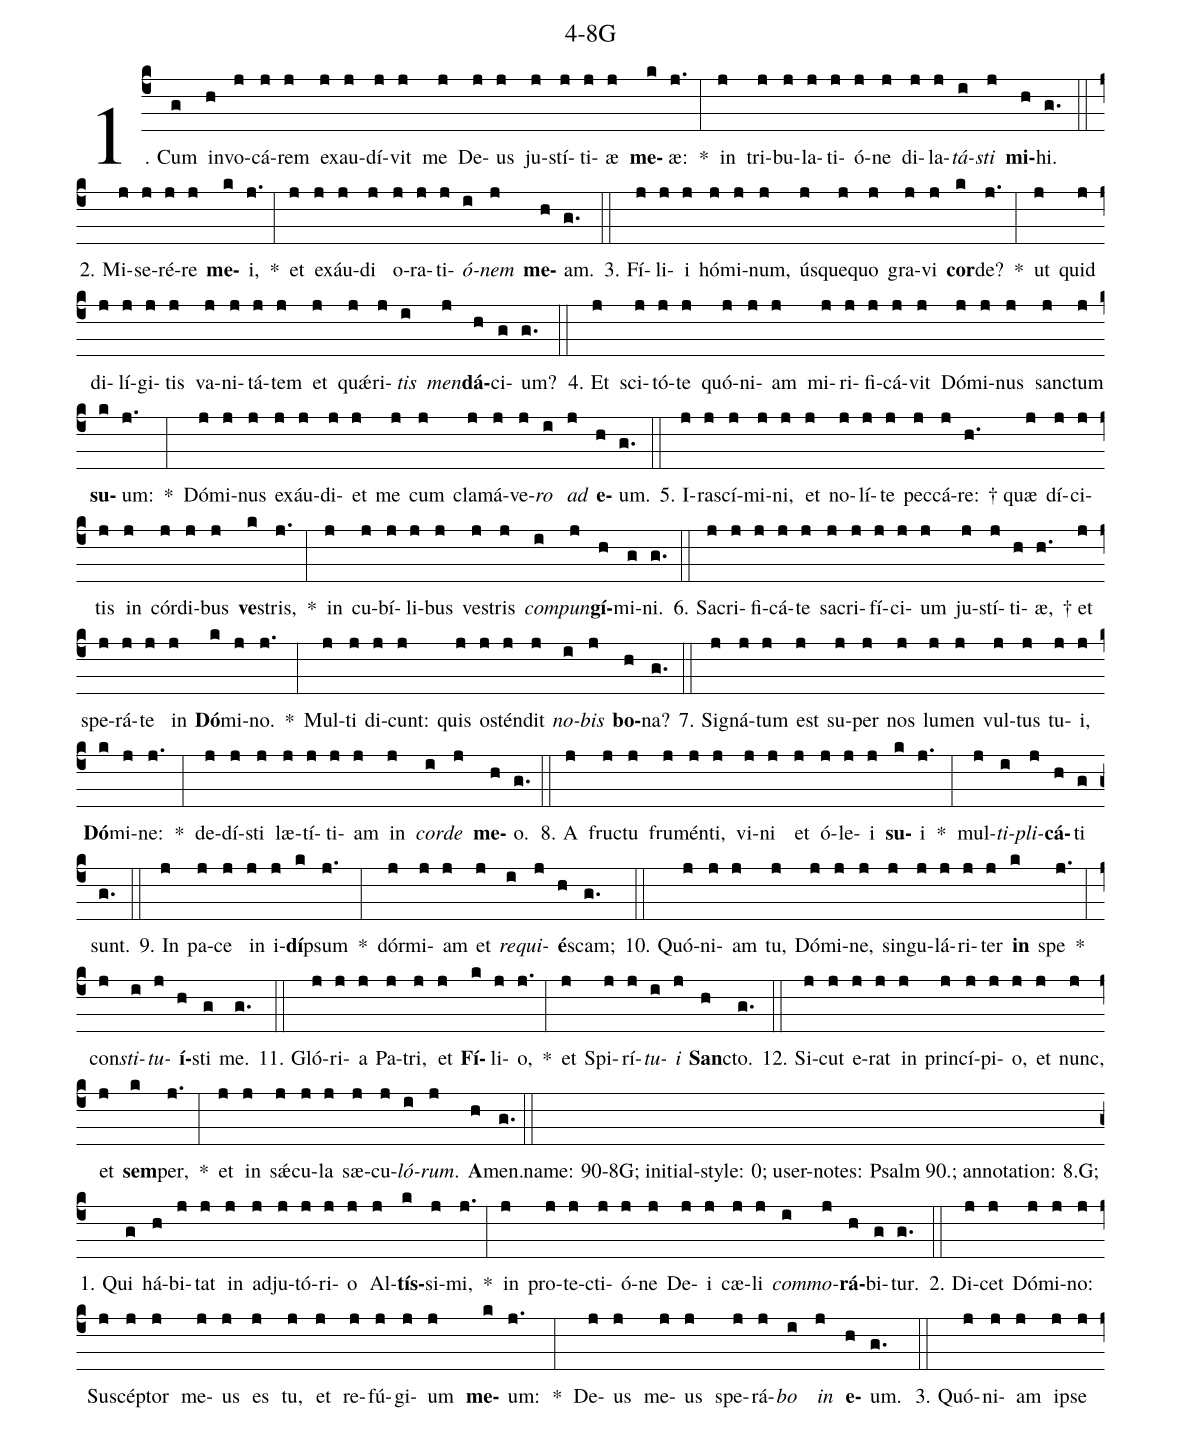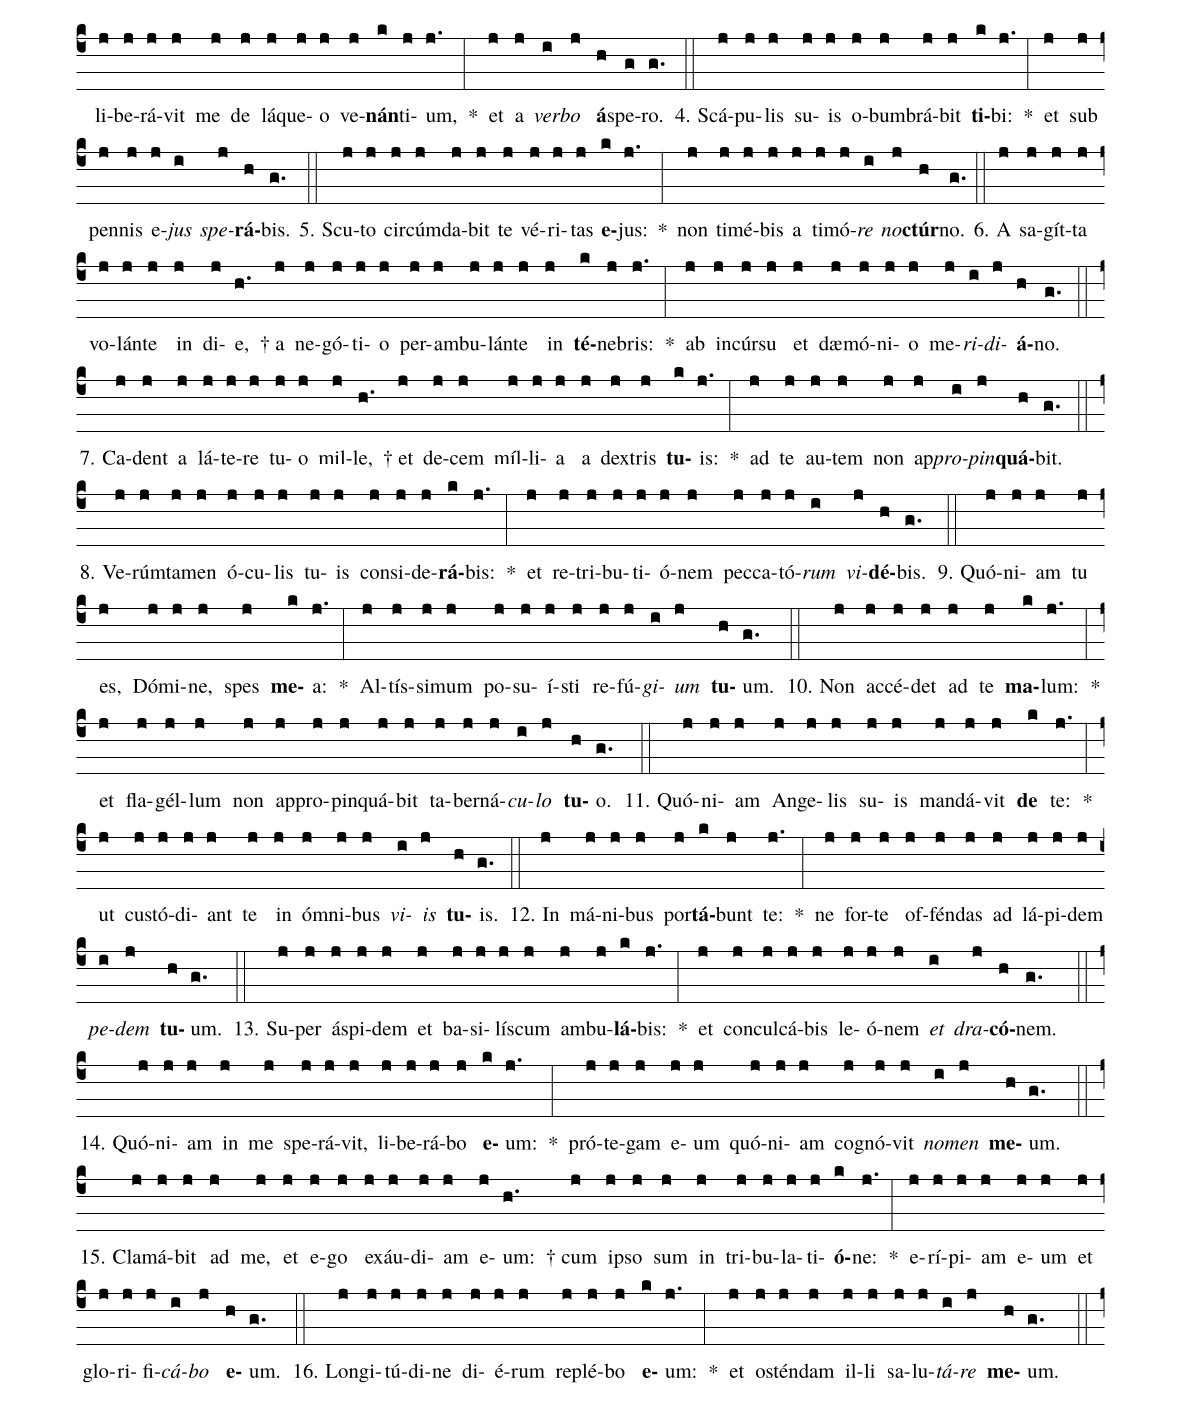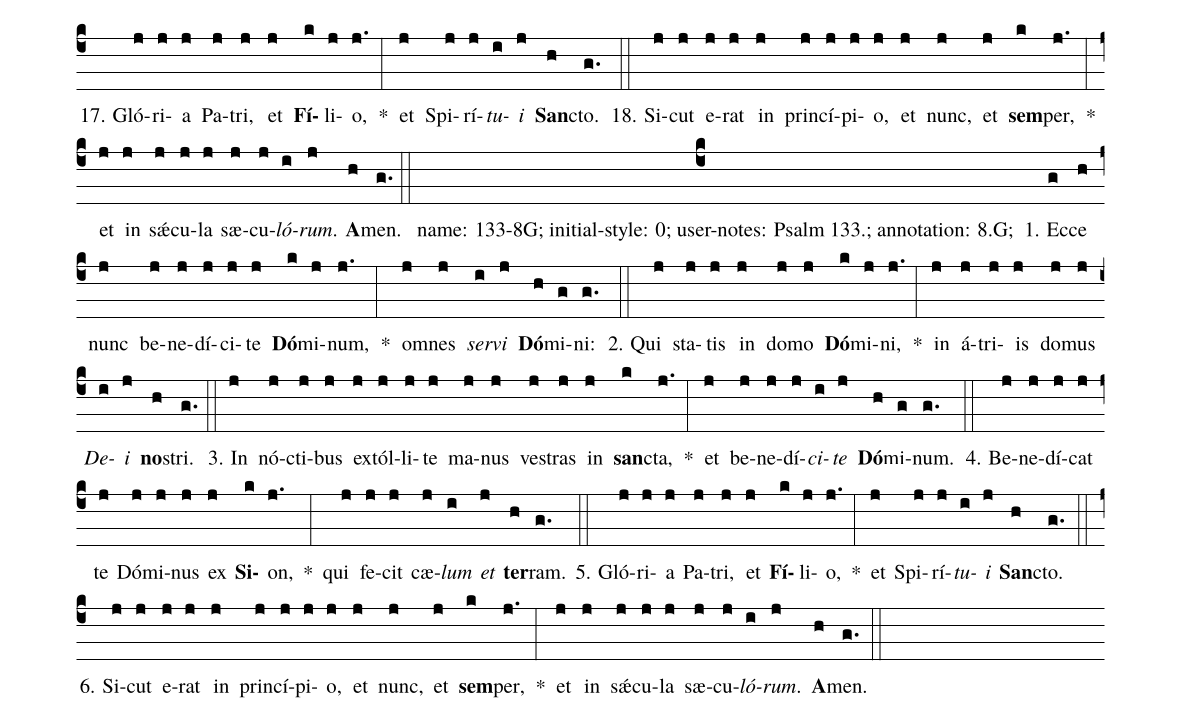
name: 4-8G;
%%
(c4)1. Cum(g) in(h)vo(j)cá(j)rem(j) ex(j)au(j)dí(j)vit(j) me(j) De(j)us(j) ju(j)stí(j)ti(j)æ(j) <b>me</b>(k)æ:(j.) *(:) in(j) tri(j)bu(j)la(j)ti(j)ó(j)ne(j) di(j)la(j)<i>tá</i>(i)<i>sti</i>(j) <b>mi</b>(h)hi.(g.) (::)
2. Mi(j)se(j)ré(j)re(j) <b>me</b>(k)i,(j.) *(:) et(j) ex(j)áu(j)di(j) o(j)ra(j)ti(j)<i>ó</i>(i)<i>nem</i>(j) <b>me</b>(h)am.(g.) (::)
3. Fí(j)li(j)i(j) hó(j)mi(j)num,(j) ús(j)que(j)quo(j) gra(j)vi(j) <b>cor</b>(k)de?(j.) *(:) ut(j) quid(j) di(j)lí(j)gi(j)tis(j) va(j)ni(j)tá(j)tem(j) et(j) qu<sp>'ae</sp>(j)ri(j)<i>tis</i>(i) <i>men</i>(j)<b>dá</b>(h)ci(g)um?(g.) (::)
4. Et(j) sci(j)tó(j)te(j) quó(j)ni(j)am(j) mi(j)ri(j)fi(j)cá(j)vit(j) Dó(j)mi(j)nus(j) san(j)ctum(j) <b>su</b>(k)um:(j.) *(:) Dó(j)mi(j)nus(j) ex(j)áu(j)di(j)et(j) me(j) cum(j) cla(j)má(j)ve(j)<i>ro</i>(i) <i>ad</i>(j) <b>e</b>(h)um.(g.) (::)
5. I(j)ra(j)scí(j)mi(j)ni,(j) et(j) no(j)lí(j)te(j) pec(j)cá(j)re:(h.) † quæ(j) dí(j)ci(j)tis(j) in(j) cór(j)di(j)bus(j) <b>ve</b>(k)stris,(j.) *(:) in(j) cu(j)bí(j)li(j)bus(j) ve(j)stris(j) <i>com</i>(i)<i>pun</i>(j)<b>gí</b>(h)mi(g)ni.(g.) (::)
6. Sa(j)cri(j)fi(j)cá(j)te(j) sa(j)cri(j)fí(j)ci(j)um(j) ju(j)stí(j)ti(h)æ,(h.) † et(j) spe(j)rá(j)te(j) in(j) <b>Dó</b>(k)mi(j)no.(j.) *(:) Mul(j)ti(j) di(j)cunt:(j) quis(j) o(j)stén(j)dit(j) <i>no</i>(i)<i>bis</i>(j) <b>bo</b>(h)na?(g.) (::)
7. Si(j)gná(j)tum(j) est(j) su(j)per(j) nos(j) lu(j)men(j) vul(j)tus(j) tu(j)i,(j) <b>Dó</b>(k)mi(j)ne:(j.) *(:) de(j)dí(j)sti(j) læ(j)tí(j)ti(j)am(j) in(j) <i>cor</i>(i)<i>de</i>(j) <b>me</b>(h)o.(g.) (::)
8. A(j) fru(j)ctu(j) fru(j)mén(j)ti,(j) vi(j)ni(j) et(j) ó(j)le(j)i(j) <b>su</b>(k)i(j.) *(:) mul(j)<i>ti</i>(i)<i>pli</i>(j)<b>cá</b>(h)ti(g) sunt.(g.) (::)
9. In(j) pa(j)ce(j) in(j) i(j)<b>dí</b>(k)psum(j.) *(:) dór(j)mi(j)am(j) et(j) <i>re</i>(i)<i>qui</i>(j)<b>é</b>(h)scam;(g.) (::)
10. Quó(j)ni(j)am(j) tu,(j) Dó(j)mi(j)ne,(j) sin(j)gu(j)lá(j)ri(j)ter(j) <b>in</b>(k) spe(j.) *(:) con(j)<i>sti</i>(i)<i>tu</i>(j)<b>í</b>(h)sti(g) me.(g.) (::)
11. Gló(j)ri(j)a(j) Pa(j)tri,(j) et(j) <b>Fí</b>(k)li(j)o,(j.) *(:) et(j) Spi(j)rí(j)<i>tu</i>(i)<i>i</i>(j) <b>San</b>(h)cto.(g.) (::)
12. Si(j)cut(j) e(j)rat(j) in(j) prin(j)cí(j)pi(j)o,(j) et(j) nunc,(j) et(j) <b>sem</b>(k)per,(j.) *(:) et(j) in(j) s<sp>'ae</sp>(j)cu(j)la(j) sæ(j)cu(j)<i>ló</i>(i)<i>rum</i>.(j) <b>A</b>(h)men.(g.) (::)

name: 90-8G;
initial-style: 0;
user-notes: Psalm 90.;
annotation: 8.G;
%%
(c4)1. Qui(g) há(h)bi(j)tat(j) in(j) ad(j)ju(j)tó(j)ri(j)o(j) Al(j)<b>tís</b>(k)si(j)mi,(j.) *(:) in(j) pro(j)te(j)cti(j)ó(j)ne(j) De(j)i(j) cæ(j)li(j) <i>com</i>(i)<i>mo</i>(j)<b>rá</b>(h)bi(g)tur.(g.) (::)
2. Di(j)cet(j) Dó(j)mi(j)no:(j) Sus(j)cép(j)tor(j) me(j)us(j) es(j) tu,(j) et(j) re(j)fú(j)gi(j)um(j) <b>me</b>(k)um:(j.) *(:) De(j)us(j) me(j)us(j) spe(j)rá(j)<i>bo</i>(i) <i>in</i>(j) <b>e</b>(h)um.(g.) (::)
3. Quó(j)ni(j)am(j) i(j)pse(j) li(j)be(j)rá(j)vit(j) me(j) de(j) lá(j)que(j)o(j) ve(j)<b>nán</b>(k)ti(j)um,(j.) *(:) et(j) a(j) <i>ver</i>(i)<i>bo</i>(j) <b>á</b>(h)spe(g)ro.(g.) (::)
4. Scá(j)pu(j)lis(j) su(j)is(j) o(j)bum(j)brá(j)bit(j) <b>ti</b>(k)bi:(j.) *(:) et(j) sub(j) pen(j)nis(j) e(j)<i>jus</i>(i) <i>spe</i>(j)<b>rá</b>(h)bis.(g.) (::)
5. Scu(j)to(j) cir(j)cúm(j)da(j)bit(j) te(j) vé(j)ri(j)tas(j) <b>e</b>(k)jus:(j.) *(:) non(j) ti(j)mé(j)bis(j) a(j) ti(j)mó(j)<i>re</i>(i) <i>no</i>(j)<b>ctúr</b>(h)no.(g.) (::)
6. A(j) sa(j)gít(j)ta(j) vo(j)lán(j)te(j) in(j) di(j)e,(h.) † a(j) ne(j)gó(j)ti(j)o(j) per(j)am(j)bu(j)lán(j)te(j) in(j) <b>té</b>(k)ne(j)bris:(j.) *(:) ab(j) in(j)cúr(j)su(j) et(j) dæ(j)mó(j)ni(j)o(j) me(j)<i>ri</i>(i)<i>di</i>(j)<b>á</b>(h)no.(g.) (::)
7. Ca(j)dent(j) a(j) lá(j)te(j)re(j) tu(j)o(j) mil(j)le,(h.) † et(j) de(j)cem(j) míl(j)li(j)a(j) a(j) dex(j)tris(j) <b>tu</b>(k)is:(j.) *(:) ad(j) te(j) au(j)tem(j) non(j) ap(j)<i>pro</i>(i)<i>pin</i>(j)<b>quá</b>(h)bit.(g.) (::)
8. Ve(j)rúm(j)ta(j)men(j) ó(j)cu(j)lis(j) tu(j)is(j) con(j)si(j)de(j)<b>rá</b>(k)bis:(j.) *(:) et(j) re(j)tri(j)bu(j)ti(j)ó(j)nem(j) pec(j)ca(j)tó(j)<i>rum</i>(i) <i>vi</i>(j)<b>dé</b>(h)bis.(g.) (::)
9. Quó(j)ni(j)am(j) tu(j) es,(j) Dó(j)mi(j)ne,(j) spes(j) <b>me</b>(k)a:(j.) *(:) Al(j)tís(j)si(j)mum(j) po(j)su(j)í(j)sti(j) re(j)fú(j)<i>gi</i>(i)<i>um</i>(j) <b>tu</b>(h)um.(g.) (::)
10. Non(j) ac(j)cé(j)det(j) ad(j) te(j) <b>ma</b>(k)lum:(j.) *(:) et(j) fla(j)gél(j)lum(j) non(j) ap(j)pro(j)pin(j)quá(j)bit(j) ta(j)ber(j)ná(j)<i>cu</i>(i)<i>lo</i>(j) <b>tu</b>(h)o.(g.) (::)
11. Quó(j)ni(j)am(j) An(j)ge(j)lis(j) su(j)is(j) man(j)dá(j)vit(j) <b>de</b>(k) te:(j.) *(:) ut(j) cu(j)stó(j)di(j)ant(j) te(j) in(j) óm(j)ni(j)bus(j) <i>vi</i>(i)<i>is</i>(j) <b>tu</b>(h)is.(g.) (::)
12. In(j) má(j)ni(j)bus(j) por(j)<b>tá</b>(k)bunt(j) te:(j.) *(:) ne(j) for(j)te(j) of(j)fén(j)das(j) ad(j) lá(j)pi(j)dem(j) <i>pe</i>(i)<i>dem</i>(j) <b>tu</b>(h)um.(g.) (::)
13. Su(j)per(j) á(j)spi(j)dem(j) et(j) ba(j)si(j)lí(j)scum(j) am(j)bu(j)<b>lá</b>(k)bis:(j.) *(:) et(j) con(j)cul(j)cá(j)bis(j) le(j)ó(j)nem(j) <i>et</i>(i) <i>dra</i>(j)<b>có</b>(h)nem.(g.) (::)
14. Quó(j)ni(j)am(j) in(j) me(j) spe(j)rá(j)vit,(j) li(j)be(j)rá(j)bo(j) <b>e</b>(k)um:(j.) *(:) pró(j)te(j)gam(j) e(j)um(j) quó(j)ni(j)am(j) co(j)gnó(j)vit(j) <i>no</i>(i)<i>men</i>(j) <b>me</b>(h)um.(g.) (::)
15. Cla(j)má(j)bit(j) ad(j) me,(j) et(j) e(j)go(j) ex(j)áu(j)di(j)am(j) e(j)um:(h.) † cum(j) i(j)pso(j) sum(j) in(j) tri(j)bu(j)la(j)ti(j)<b>ó</b>(k)ne:(j.) *(:) e(j)rí(j)pi(j)am(j) e(j)um(j) et(j) glo(j)ri(j)fi(j)<i>cá</i>(i)<i>bo</i>(j) <b>e</b>(h)um.(g.) (::)
16. Lon(j)gi(j)tú(j)di(j)ne(j) di(j)é(j)rum(j) re(j)plé(j)bo(j) <b>e</b>(k)um:(j.) *(:) et(j) o(j)stén(j)dam(j) il(j)li(j) sa(j)lu(j)<i>tá</i>(i)<i>re</i>(j) <b>me</b>(h)um.(g.) (::)
17. Gló(j)ri(j)a(j) Pa(j)tri,(j) et(j) <b>Fí</b>(k)li(j)o,(j.) *(:) et(j) Spi(j)rí(j)<i>tu</i>(i)<i>i</i>(j) <b>San</b>(h)cto.(g.) (::)
18. Si(j)cut(j) e(j)rat(j) in(j) prin(j)cí(j)pi(j)o,(j) et(j) nunc,(j) et(j) <b>sem</b>(k)per,(j.) *(:) et(j) in(j) s<sp>'ae</sp>(j)cu(j)la(j) sæ(j)cu(j)<i>ló</i>(i)<i>rum</i>.(j) <b>A</b>(h)men.(g.) (::)

name: 133-8G;
initial-style: 0;
user-notes: Psalm 133.;
annotation: 8.G;
%%
(c4)1. Ec(g)ce(h) nunc(j) be(j)ne(j)dí(j)ci(j)te(j) <b>Dó</b>(k)mi(j)num,(j.) *(:) om(j)nes(j) <i>ser</i>(i)<i>vi</i>(j) <b>Dó</b>(h)mi(g)ni:(g.) (::)
2. Qui(j) sta(j)tis(j) in(j) do(j)mo(j) <b>Dó</b>(k)mi(j)ni,(j.) *(:) in(j) á(j)tri(j)is(j) do(j)mus(j) <i>De</i>(i)<i>i</i>(j) <b>no</b>(h)stri.(g.) (::)
3. In(j) nó(j)cti(j)bus(j) ex(j)tól(j)li(j)te(j) ma(j)nus(j) ve(j)stras(j) in(j) <b>san</b>(k)cta,(j.) *(:) et(j) be(j)ne(j)dí(j)<i>ci</i>(i)<i>te</i>(j) <b>Dó</b>(h)mi(g)num.(g.) (::)
4. Be(j)ne(j)dí(j)cat(j) te(j) Dó(j)mi(j)nus(j) ex(j) <b>Si</b>(k)on,(j.) *(:) qui(j) fe(j)cit(j) cæ(j)<i>lum</i>(i) <i>et</i>(j) <b>ter</b>(h)ram.(g.) (::)
5. Gló(j)ri(j)a(j) Pa(j)tri,(j) et(j) <b>Fí</b>(k)li(j)o,(j.) *(:) et(j) Spi(j)rí(j)<i>tu</i>(i)<i>i</i>(j) <b>San</b>(h)cto.(g.) (::)
6. Si(j)cut(j) e(j)rat(j) in(j) prin(j)cí(j)pi(j)o,(j) et(j) nunc,(j) et(j) <b>sem</b>(k)per,(j.) *(:) et(j) in(j) s<sp>'ae</sp>(j)cu(j)la(j) sæ(j)cu(j)<i>ló</i>(i)<i>rum</i>.(j) <b>A</b>(h)men.(g.) (::)
